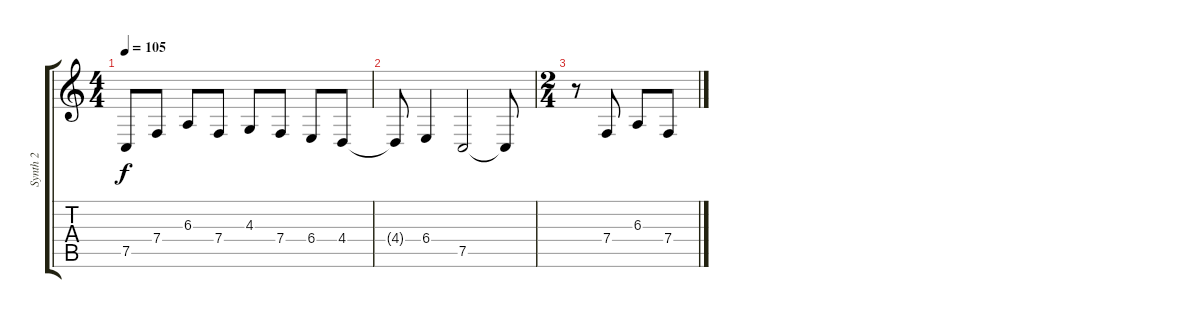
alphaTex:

\track ("Synth 2" "Synth 2") {instrument lead2sawtooth}
\staff {score tabs}
\tuning (C4 G3 Eb3 Bb2 F2 C2) {hide}
\ts (4 4)
\tempo 105
\clef g2
\ks c
7.5{t}.8{dy f} 7.4.8 6.3.8 7.4.8 4.3.8 7.4.8 6.4.8 4.4.8 |
4.4{t}.8 6.4.4 7.5.2 7.5{t}.8 |
\ts (2 4)
r.8 7.4.8 6.3.8 7.4.8
